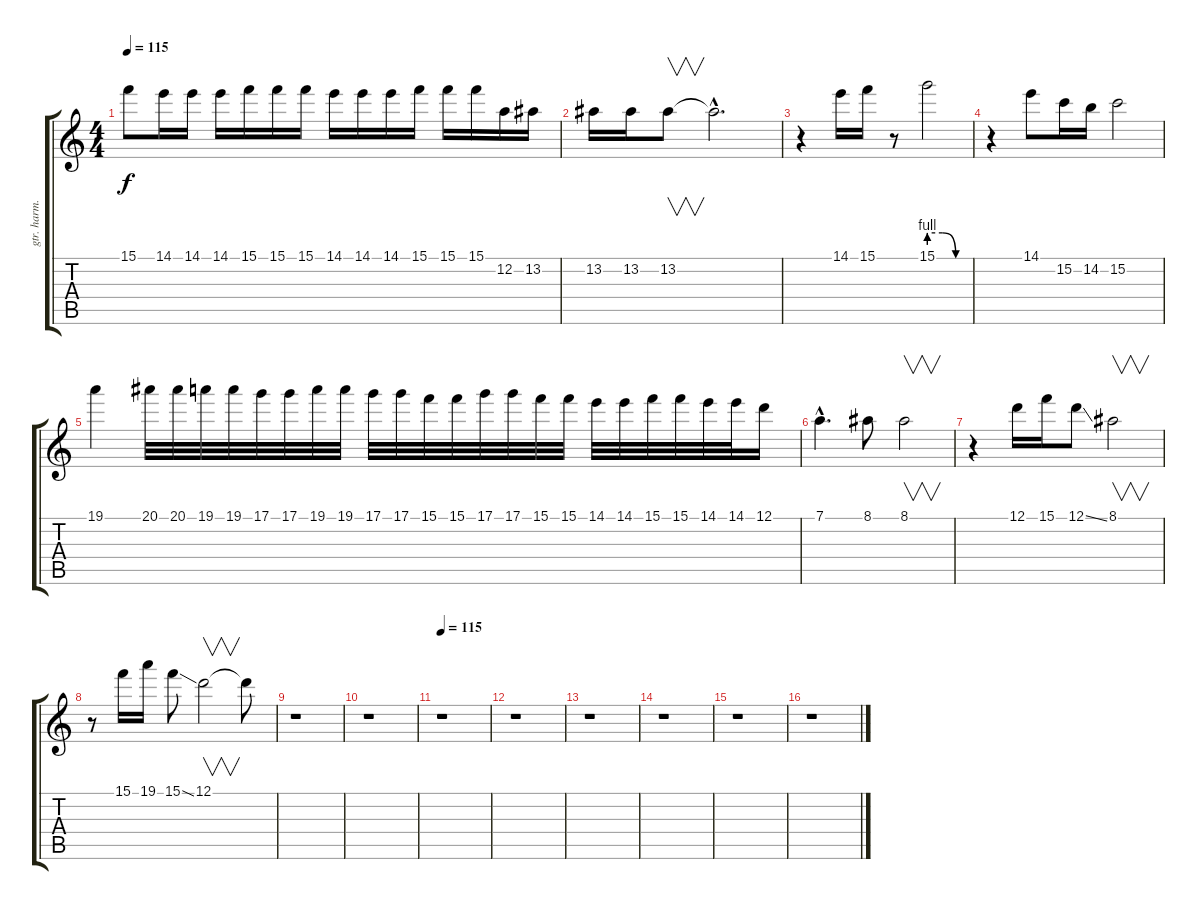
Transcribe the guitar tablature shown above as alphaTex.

\track ("gtr. harm." "gtr. harm.") {instrument distortionguitar}
\staff {score tabs}
\tuning (D4 A3 F3 C3 G2 D2) {hide}
\ts (4 4)
\tempo 115
\clef g2
\ks c
15.1.8{dy f} 14.1.16 14.1.16 14.1.16 15.1.16 15.1.16 15.1.16 14.1.16 14.1.16 14.1.16 15.1.16 15.1.16 15.1.16 12.2.16 13.2.16 |
13.2.16 13.2.16 13.2.8{v} 13.2{hac t}.2{d} |
r.4 14.1.16 15.1.16 r.8 15.1{be (custom 0 4 20 4 40 0 60 0)}.2 |
r.4 14.1.8 15.2.16 14.2.16 15.2.2 |
19.1.4 20.1.32 20.1.32 19.1.32 19.1.32 17.1.32 17.1.32 19.1.32 19.1.32 17.1.32 17.1.32 15.1.32 15.1.32 17.1.32 17.1.32 15.1.32 15.1.32 14.1.32 14.1.32 15.1.32 15.1.32 14.1.32 14.1.32 12.1.16 |
7.1{hac}.4{d} 8.1.8 8.1.2{v} |
r.4 12.1.16 15.1.16 12.1{ss}.8 8.1.2{v} |
r.8 15.1.16 19.1.16 15.1{ss}.8 12.1.2{v} 12.1{t}.8 |
r.1 |
r.1 |
\tempo 115
r.1 |
r.1 |
r.1 |
r.1 |
r.1 |
r.1
